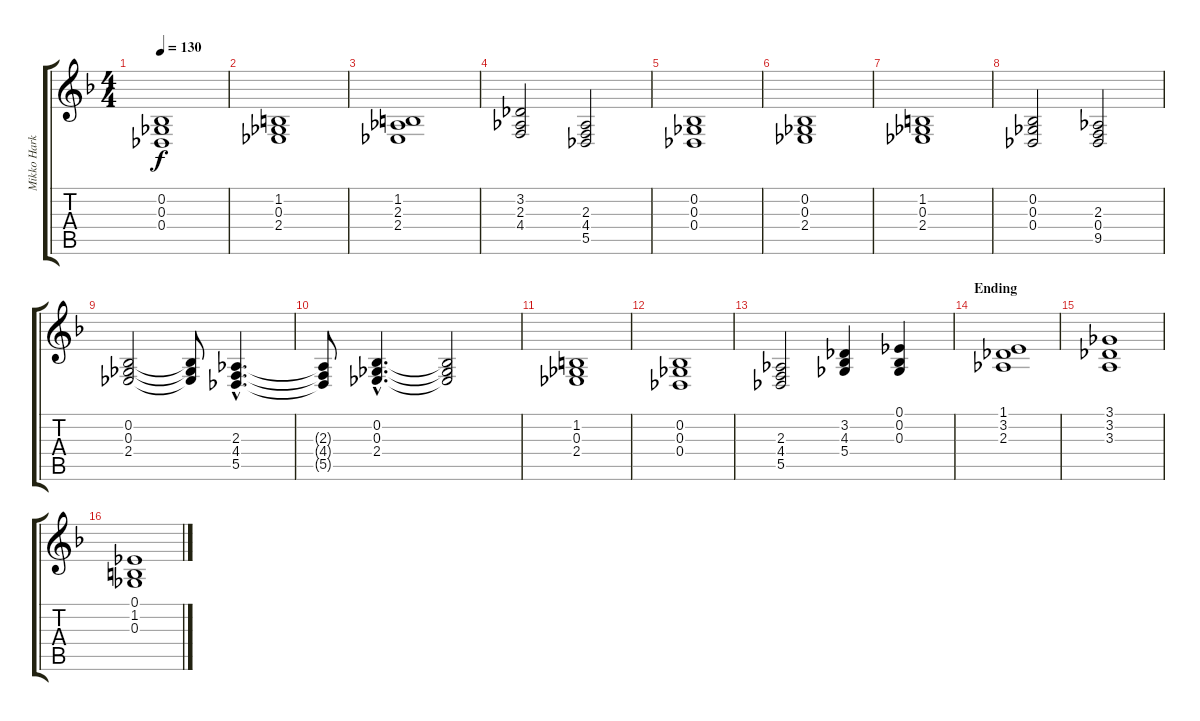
\track ("Mikko Harkin LH" "Mikko Hark") {instrument harpsichord}
\staff {score tabs}
\tuning (Eb4 Bb3 Gb3 Db3 Ab2 Eb2) {hide}
\ts (4 4)
\tempo 130
\clef g2
\ks dminor
(0.2 0.3 0.4).1{dy f} |
(1.2 0.3 2.4).1 |
(1.2 2.3 2.4).1 |
(3.2 2.3 4.4).2 (2.3 4.4 5.5).2 |
(0.2 0.3 0.4).1 |
(0.2 0.3 2.4).1{volume 11 instrument pad4choir} |
(1.2 0.3 2.4).1 |
(0.2 0.3 0.4).2 (2.3 0.4 9.5).2 |
(0.2 0.3 2.4).2 (0.2{t} 0.3{t} 2.4{t}).8 (2.3{hac} 4.4{hac} 5.5{hac}).4{d} |
(2.3{t} 4.4{t} 5.5{t}).8 (0.2{hac} 0.3{hac} 2.4{hac}).4{d} (0.2{t} 0.3{t} 2.4{t}).2 |
(1.2 0.3 2.4).1 |
(0.2 0.3 0.4).1 |
(2.3 4.4 5.5).2 (3.2 4.3 5.4).4 (0.1 0.2 0.3).4 |
\section ("" "Ending")
(1.1 3.2 2.3).1{volume 11 instrument pad4choir} |
(3.1 3.2 3.3).1 |
(0.1 1.2 0.3).1
